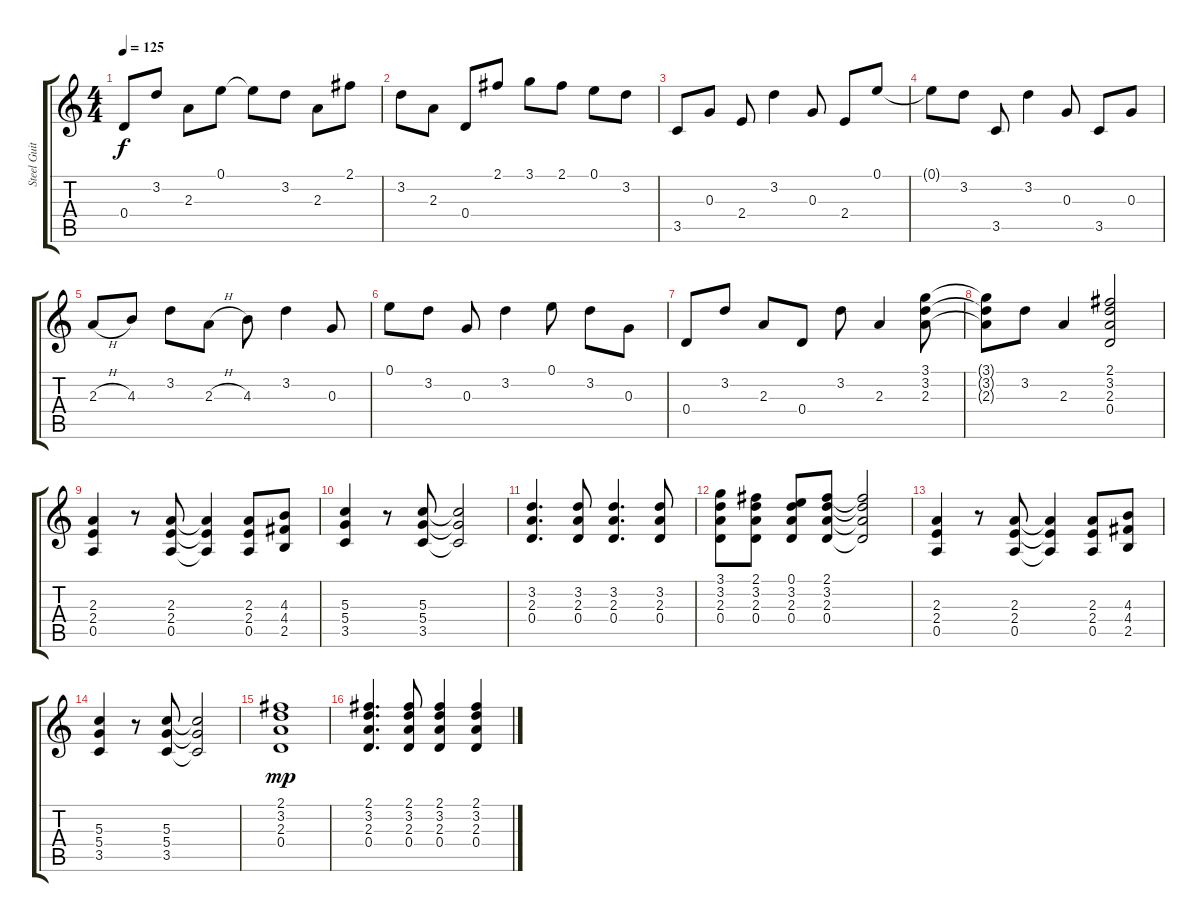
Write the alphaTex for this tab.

\track ("Steel Guitar" "Steel Guit") {instrument acousticguitarsteel}
\staff {score tabs}
\tuning (E4 B3 G3 D3 A2 E2) {hide}
\ts (4 4)
\tempo 125
\clef g2
\ks c
0.4.8{dy f} 3.2.8 2.3.8 0.1.8 0.1{t}.8 3.2.8 2.3.8 2.1.8 |
3.2.8 2.3.8 0.4.8 2.1.8 3.1.8 2.1.8 0.1.8 3.2.8 |
3.5.8 0.3.8 2.4.8 3.2.4 0.3.8 2.4.8 0.1.8 |
0.1{t}.8 3.2.8 3.5.8 3.2.4 0.3.8 3.5.8 0.3.8 |
2.3{h}.8 4.3.8 3.2.8 2.3{h}.8 4.3.8 3.2.4 0.3.8 |
0.1.8 3.2.8 0.3.8 3.2.4 0.1.8 3.2.8 0.3.8 |
0.4.8 3.2.8 2.3.8 0.4.8 3.2.8 2.3.4 (3.1 3.2 2.3).8 |
(3.1{t} 3.2{t} 2.3{t}).8 3.2.8 2.3.4 (2.1 3.2 2.3 0.4).2 |
(2.3 2.4 0.5).4 r.8 (2.3 2.4 0.5).8 (2.3{t} 2.4{t} 0.5{t}).4 (2.3 2.4 0.5).8 (4.3 4.4 2.5).8 |
(5.3 5.4 3.5).4 r.8 (5.3 5.4 3.5).8 (5.3{t} 5.4{t} 3.5{t}).2 |
(3.2 2.3 0.4).4{d} (3.2 2.3 0.4).8 (3.2 2.3 0.4).4{d} (3.2 2.3 0.4).8 |
(3.1 3.2 2.3 0.4).8 (2.1 3.2 2.3 0.4).8 (0.1 3.2 2.3 0.4).8 (2.1 3.2 2.3 0.4).8 (2.1{t} 3.2{t} 2.3{t} 0.4{t}).2 |
(2.3 2.4 0.5).4 r.8 (2.3 2.4 0.5).8 (2.3{t} 2.4{t} 0.5{t}).4 (2.3 2.4 0.5).8 (4.3 4.4 2.5).8 |
(5.3 5.4 3.5).4 r.8 (5.3 5.4 3.5).8 (5.3{t} 5.4{t} 3.5{t}).2 |
(2.1 3.2 2.3 0.4).1{dy mp} |
(2.1 3.2 2.3 0.4).4{d} (2.1 3.2 2.3 0.4).8 (2.1 3.2 2.3 0.4).4 (2.1 3.2 2.3 0.4).4
